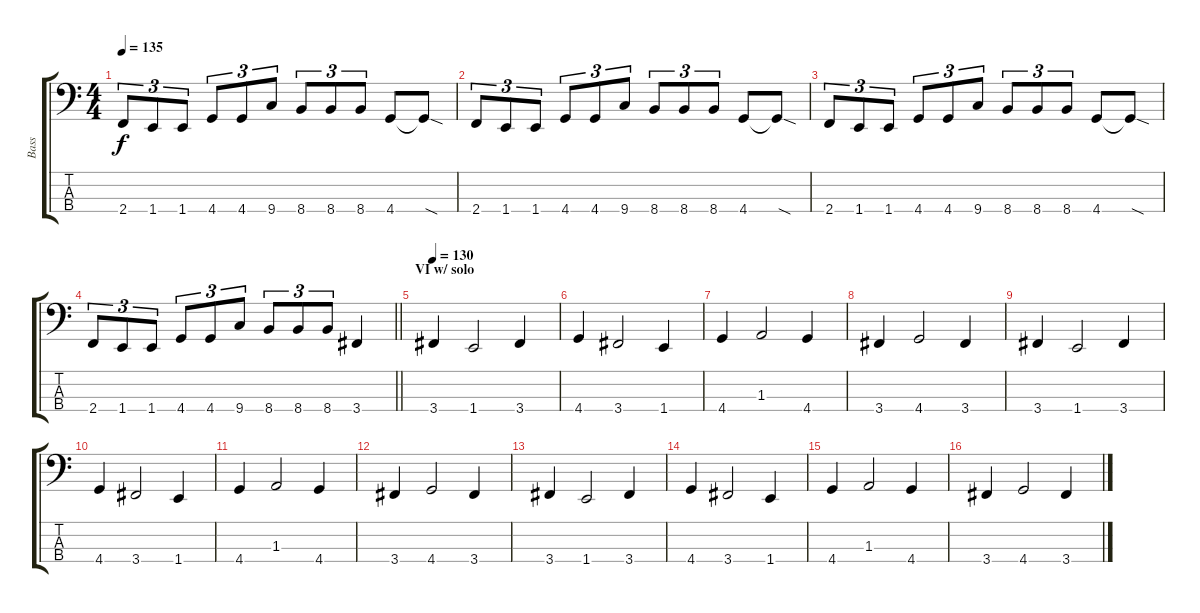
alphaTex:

\track ("Bass" "Bass") {instrument electricbasspick}
\staff {score tabs}
\tuning (Gb2 Db2 Ab1 Eb1) {hide}
\ts (4 4)
\tempo 135
\clef f4
\ks c
2.4.8{tu (3 2) dy f} 1.4.8{tu (3 2)} 1.4.8{tu (3 2)} 4.4.8{tu (3 2)} 4.4.8{tu (3 2)} 9.4.8{tu (3 2)} 8.4.8{tu (3 2)} 8.4.8{tu (3 2)} 8.4.8{tu (3 2)} 4.4.8 4.4{sod t}.8 |
2.4.8{tu (3 2)} 1.4.8{tu (3 2)} 1.4.8{tu (3 2)} 4.4.8{tu (3 2)} 4.4.8{tu (3 2)} 9.4.8{tu (3 2)} 8.4.8{tu (3 2)} 8.4.8{tu (3 2)} 8.4.8{tu (3 2)} 4.4.8 4.4{sod t}.8 |
2.4.8{tu (3 2)} 1.4.8{tu (3 2)} 1.4.8{tu (3 2)} 4.4.8{tu (3 2)} 4.4.8{tu (3 2)} 9.4.8{tu (3 2)} 8.4.8{tu (3 2)} 8.4.8{tu (3 2)} 8.4.8{tu (3 2)} 4.4.8 4.4{sod t}.8 |
\barLineRight lightlight
2.4.8{tu (3 2)} 1.4.8{tu (3 2)} 1.4.8{tu (3 2)} 4.4.8{tu (3 2)} 4.4.8{tu (3 2)} 9.4.8{tu (3 2)} 8.4.8{tu (3 2)} 8.4.8{tu (3 2)} 8.4.8{tu (3 2)} 3.4.4 |
\section ("" "VI w/ solo")
\tempo 130
3.4.4 1.4.2 3.4.4 |
4.4.4 3.4.2 1.4.4 |
4.4.4 1.3.2 4.4.4 |
3.4.4 4.4.2 3.4.4 |
3.4.4 1.4.2 3.4.4 |
4.4.4 3.4.2 1.4.4 |
4.4.4 1.3.2 4.4.4 |
3.4.4 4.4.2 3.4.4 |
3.4.4 1.4.2 3.4.4 |
4.4.4 3.4.2 1.4.4 |
4.4.4 1.3.2 4.4.4 |
3.4.4 4.4.2 3.4.4
